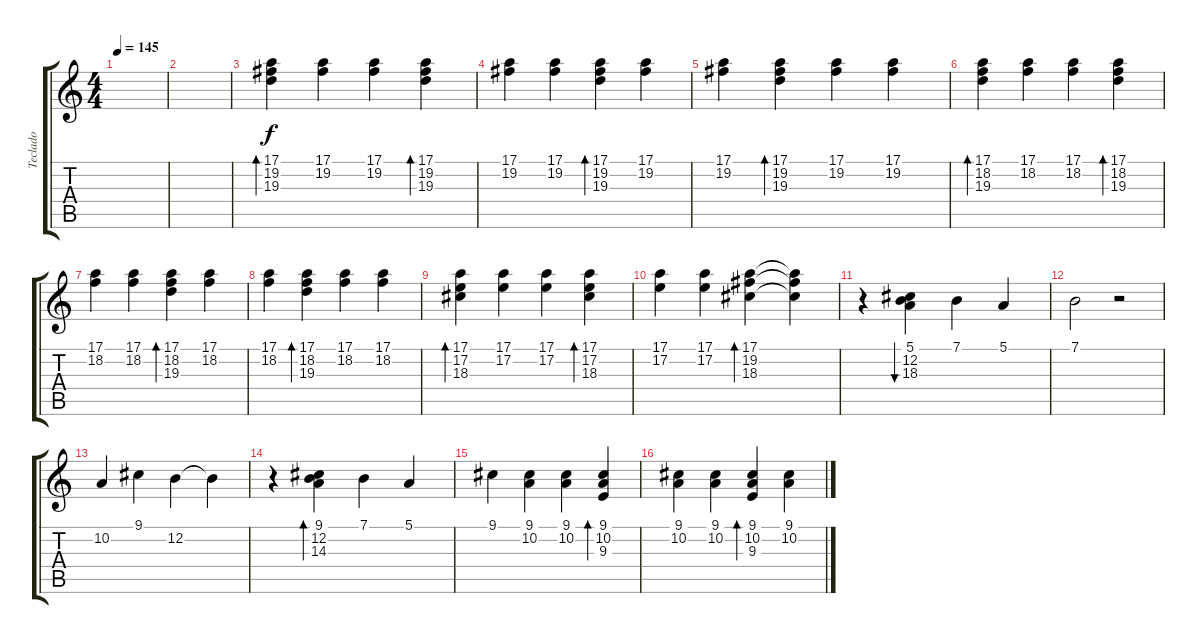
\track ("Teclado" "Teclado") {instrument brightacousticpiano}
\staff {score tabs}
\tuning (E4 B3 G3 D3 A2 E2) {hide}
\ts (4 4)
\tempo 145
\clef g2
\ks c
|
|
(17.1 19.2 19.3).4{bd 480} (17.1 19.2).4 (17.1 19.2).4 (17.1 19.2 19.3).4{bd 120} |
(17.1 19.2).4 (17.1 19.2).4 (17.1 19.2 19.3).4{bd 120} (17.1 19.2).4 |
(17.1 19.2).4 (17.1 19.2 19.3).4{bd 120} (17.1 19.2).4 (17.1 19.2).4 |
(17.1 18.2 19.3).4{bd 480} (17.1 18.2).4 (17.1 18.2).4 (17.1 18.2 19.3).4{bd 120} |
(17.1 18.2).4 (17.1 18.2).4 (17.1 18.2 19.3).4{bd 120} (17.1 18.2).4 |
(17.1 18.2).4 (17.1 18.2 19.3).4{bd 120} (17.1 18.2).4 (17.1 18.2).4 |
(17.1 17.2 18.3).4{bd 480} (17.1 17.2).4 (17.1 17.2).4 (17.1 17.2 18.3).4{bd 120} |
(17.1 17.2).4 (17.1 17.2).4 (17.1 19.2 18.3).4{bd 480} (17.1{t} 19.2{t} 18.3{t}).4 |
r.4 (5.1 12.2 18.3).4{bu 480} 7.1.4 5.1.4 |
7.1.2 r.2 |
10.2.4 9.1.4 12.2.4 12.2{t}.4 |
r.4 (9.1 12.2 14.3).4{bd 480} 7.1.4 5.1.4 |
9.1.4 (9.1 10.2).4 (9.1 10.2).4 (9.1 10.2 9.3).4{bd 120} |
(9.1 10.2).4 (9.1 10.2).4 (9.1 10.2 9.3).4{bd 120} (9.1 10.2).4
